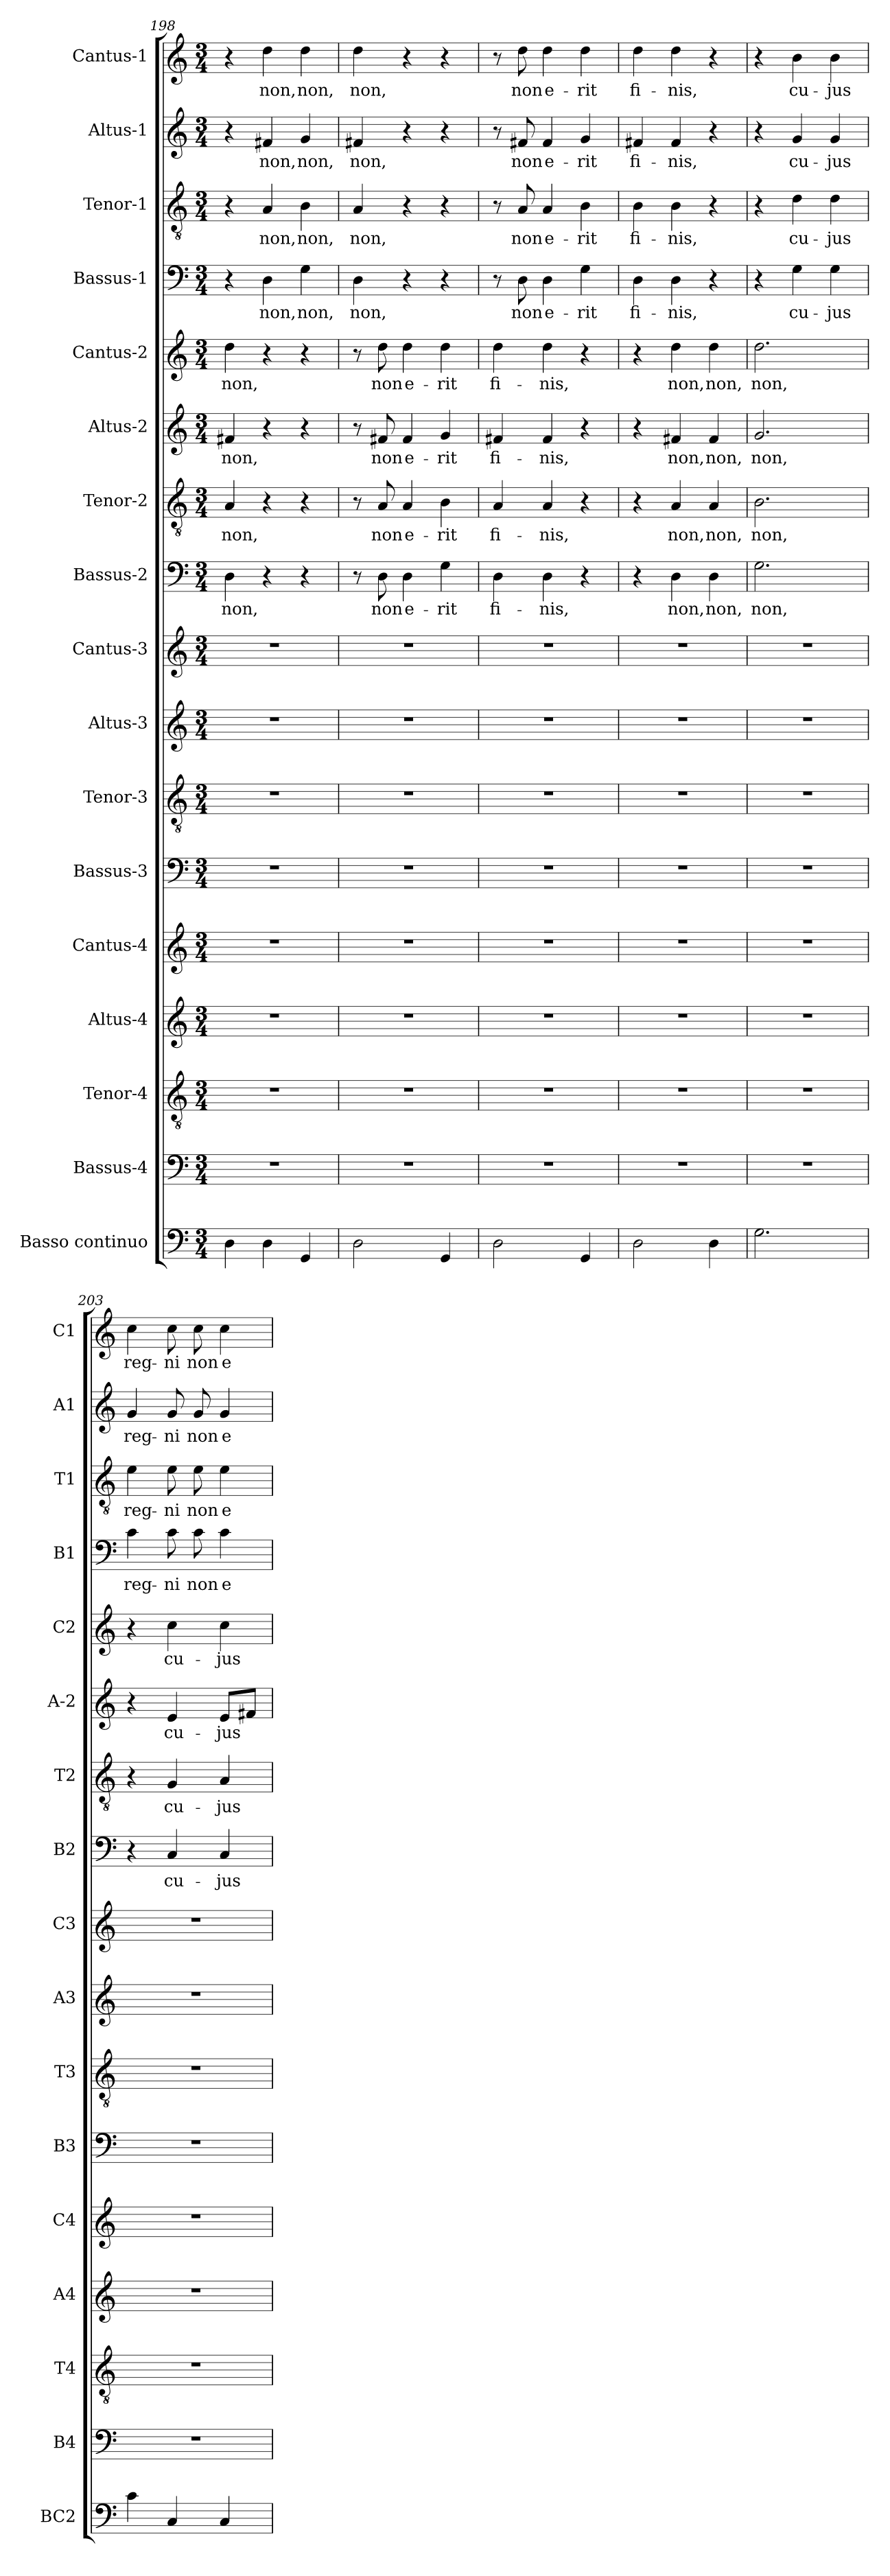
**kern	**kern	**kern	**kern	**kern	**kern	**kern	**kern	**kern	**kern	**text	**kern	**text	**kern	**text	**kern	**text	**kern	**text	**kern	**text	**kern	**text	**kern	**text
*part17	*part16	*part15	*part14	*part13	*part12	*part11	*part10	*part9	*part8	*part8	*part7	*part7	*part6	*part6	*part5	*part5	*part4	*part4	*part3	*part3	*part2	*part2	*part1	*part1
*staff17	*staff16	*staff15	*staff14	*staff13	*staff12	*staff11	*staff10	*staff9	*staff8	*staff8	*staff7	*staff7	*staff6	*staff6	*staff5	*staff5	*staff4	*staff4	*staff3	*staff3	*staff2	*staff2	*staff1	*staff1
*I"Basso continuo	*I"Bassus-4	*I"Tenor-4	*I"Altus-4	*I"Cantus-4	*I"Bassus-3	*I"Tenor-3	*I"Altus-3	*I"Cantus-3	*I"Bassus-2	*	*I"Tenor-2	*	*I"Altus-2	*	*I"Cantus-2	*	*I"Bassus-1	*	*I"Tenor-1	*	*I"Altus-1	*	*I"Cantus-1	*
*I'BC2	*I'B4	*I'T4	*I'A4	*I'C4	*I'B3	*I'T3	*I'A3	*I'C3	*I'B2	*	*I'T2	*	*I'A-2	*	*I'C2	*	*I'B1	*	*I'T1	*	*I'A1	*	*I'C1	*
*clefF4	*clefF4	*clefGv2	*clefG2	*clefG2	*clefF4	*clefGv2	*clefG2	*clefG2	*clefF4	*	*clefGv2	*	*clefG2	*	*clefG2	*	*clefF4	*	*clefGv2	*	*clefG2	*	*clefG2	*
*k[]	*k[]	*k[]	*k[]	*k[]	*k[]	*k[]	*k[]	*k[]	*k[]	*	*k[]	*	*k[]	*	*k[]	*	*k[]	*	*k[]	*	*k[]	*	*k[]	*
*C:	*C:	*C:	*C:	*C:	*C:	*C:	*C:	*C:	*C:	*	*C:	*	*C:	*	*C:	*	*C:	*	*C:	*	*C:	*	*C:	*
*M3/4	*M3/4	*M3/4	*M3/4	*M3/4	*M3/4	*M3/4	*M3/4	*M3/4	*M3/4	*	*M3/4	*	*M3/4	*	*M3/4	*	*M3/4	*	*M3/4	*	*M3/4	*	*M3/4	*
=198	=198	=198	=198	=198	=198	=198	=198	=198	=198	=198	=198	=198	=198	=198	=198	=198	=198	=198	=198	=198	=198	=198	=198	=198
!	!	!	!	!	!	!	!	!	!	!LO:LY:b	!	!LO:LY:b	!	!LO:LY:b	!	!LO:LY:b	!	!	!	!	!	!	!	!
4D\	2.r	2.r	2.r	2.r	2.r	2.r	2.r	2.r	4D\	non,	4A/	non,	4f#X/	non,	4dd\	non,	4r	.	4r	.	4r	.	4r	.
!	!	!	!	!	!	!	!	!	!	!	!	!	!	!	!	!	!	!LO:LY:b	!	!LO:LY:b	!	!LO:LY:b	!	!LO:LY:b
4D\	.	.	.	.	.	.	.	.	4r	.	4r	.	4r	.	4r	.	4D\	non,	4A/	non,	4f#X/	non,	4dd\	non,
!	!	!	!	!	!	!	!	!	!	!	!	!	!	!	!	!	!	!LO:LY:b	!	!LO:LY:b	!	!LO:LY:b	!	!LO:LY:b
4GG/	.	.	.	.	.	.	.	.	4r	.	4r	.	4r	.	4r	.	4G\	non,	4B\	non,	4g/	non,	4dd\	non,
=199	=199	=199	=199	=199	=199	=199	=199	=199	=199	=199	=199	=199	=199	=199	=199	=199	=199	=199	=199	=199	=199	=199	=199	=199
!	!	!	!	!	!	!	!	!	!	!	!	!	!	!	!	!	!	!LO:LY:b	!	!LO:LY:b	!	!LO:LY:b	!	!LO:LY:b
2D\	2.r	2.r	2.r	2.r	2.r	2.r	2.r	2.r	8r	.	8r	.	8r	.	8r	.	4D\	non,	4A/	non,	4f#X/	non,	4dd\	non,
!	!	!	!	!	!	!	!	!	!	!LO:LY:b	!	!LO:LY:b	!	!LO:LY:b	!	!LO:LY:b	!	!	!	!	!	!	!	!
.	.	.	.	.	.	.	.	.	8D\	non	8A/	non	8f#X/	non	8dd\	non	.	.	.	.	.	.	.	.
!	!	!	!	!	!	!	!	!	!	!LO:LY:b	!	!LO:LY:b	!	!LO:LY:b	!	!LO:LY:b	!	!	!	!	!	!	!	!
.	.	.	.	.	.	.	.	.	4D\	e-	4A/	e-	4f#/	e-	4dd\	e-	4r	.	4r	.	4r	.	4r	.
!	!	!	!	!	!	!	!	!	!	!LO:LY:b	!	!LO:LY:b	!	!LO:LY:b	!	!LO:LY:b	!	!	!	!	!	!	!	!
4GG/	.	.	.	.	.	.	.	.	4G\	-rit	4B\	-rit	4g/	-rit	4dd\	-rit	4r	.	4r	.	4r	.	4r	.
=200	=200	=200	=200	=200	=200	=200	=200	=200	=200	=200	=200	=200	=200	=200	=200	=200	=200	=200	=200	=200	=200	=200	=200	=200
!	!	!	!	!	!	!	!	!	!	!LO:LY:b	!	!LO:LY:b	!	!LO:LY:b	!	!LO:LY:b	!	!	!	!	!	!	!	!
2D\	2.r	2.r	2.r	2.r	2.r	2.r	2.r	2.r	4D\	fi-	4A/	fi-	4f#X/	fi-	4dd\	fi-	8r	.	8r	.	8r	.	8r	.
!	!	!	!	!	!	!	!	!	!	!	!	!	!	!	!	!	!	!LO:LY:b	!	!LO:LY:b	!	!LO:LY:b	!	!LO:LY:b
.	.	.	.	.	.	.	.	.	.	.	.	.	.	.	.	.	8D\	non	8A/	non	8f#X/	non	8dd\	non
!	!	!	!	!	!	!	!	!	!	!LO:LY:b	!	!LO:LY:b	!	!LO:LY:b	!	!LO:LY:b	!	!LO:LY:b	!	!LO:LY:b	!	!LO:LY:b	!	!LO:LY:b
.	.	.	.	.	.	.	.	.	4D\	-nis,	4A/	-nis,	4f#/	-nis,	4dd\	-nis,	4D\	e-	4A/	e-	4f#/	e-	4dd\	e-
!	!	!	!	!	!	!	!	!	!	!	!	!	!	!	!	!	!	!LO:LY:b	!	!LO:LY:b	!	!LO:LY:b	!	!LO:LY:b
4GG/	.	.	.	.	.	.	.	.	4r	.	4r	.	4r	.	4r	.	4G\	-rit	4B\	-rit	4g/	-rit	4dd\	-rit
=201	=201	=201	=201	=201	=201	=201	=201	=201	=201	=201	=201	=201	=201	=201	=201	=201	=201	=201	=201	=201	=201	=201	=201	=201
!	!	!	!	!	!	!	!	!	!	!	!	!	!	!	!	!	!	!LO:LY:b	!	!LO:LY:b	!	!LO:LY:b	!	!LO:LY:b
2D\	2.r	2.r	2.r	2.r	2.r	2.r	2.r	2.r	4r	.	4r	.	4r	.	4r	.	4D\	fi-	4B\	fi-	4f#X/	fi-	4dd\	fi-
!	!	!	!	!	!	!	!	!	!	!LO:LY:b	!	!LO:LY:b	!	!LO:LY:b	!	!LO:LY:b	!	!LO:LY:b	!	!LO:LY:b	!	!LO:LY:b	!	!LO:LY:b
.	.	.	.	.	.	.	.	.	4D\	non,	4A/	non,	4f#X/	non,	4dd\	non,	4D\	-nis,	4B\	-nis,	4f#/	-nis,	4dd\	-nis,
!	!	!	!	!	!	!	!	!	!	!LO:LY:b	!	!LO:LY:b	!	!LO:LY:b	!	!LO:LY:b	!	!	!	!	!	!	!	!
4D\	.	.	.	.	.	.	.	.	4D\	non,	4A/	non,	4f#/	non,	4dd\	non,	4r	.	4r	.	4r	.	4r	.
=202	=202	=202	=202	=202	=202	=202	=202	=202	=202	=202	=202	=202	=202	=202	=202	=202	=202	=202	=202	=202	=202	=202	=202	=202
!	!	!	!	!	!	!	!	!	!	!LO:LY:b	!	!LO:LY:b	!	!LO:LY:b	!	!LO:LY:b	!	!	!	!	!	!	!	!
2.G\	2.r	2.r	2.r	2.r	2.r	2.r	2.r	2.r	2.G\	non,	2.B\	non,	2.g/	non,	2.dd\	non,	4r	.	4r	.	4r	.	4r	.
!	!	!	!	!	!	!	!	!	!	!	!	!	!	!	!	!	!	!LO:LY:b	!	!LO:LY:b	!	!LO:LY:b	!	!LO:LY:b
.	.	.	.	.	.	.	.	.	.	.	.	.	.	.	.	.	4G\	cu-	4d\	cu-	4g/	cu-	4b\	cu-
!	!	!	!	!	!	!	!	!	!	!	!	!	!	!	!	!	!	!LO:LY:b	!	!LO:LY:b	!	!LO:LY:b	!	!LO:LY:b
.	.	.	.	.	.	.	.	.	.	.	.	.	.	.	.	.	4G\	-jus	4d\	-jus	4g/	-jus	4b\	-jus
!!LO:LB:g=z
=203	=203	=203	=203	=203	=203	=203	=203	=203	=203	=203	=203	=203	=203	=203	=203	=203	=203	=203	=203	=203	=203	=203	=203	=203
!	!	!	!	!	!	!	!	!	!	!	!	!	!	!	!	!	!	!LO:LY:b	!	!LO:LY:b	!	!LO:LY:b	!	!LO:LY:b
4c\	2.r	2.r	2.r	2.r	2.r	2.r	2.r	2.r	4r	.	4r	.	4r	.	4r	.	4c\	reg-	4e\	reg-	4g/	reg-	4cc\	reg-
!	!	!	!	!	!	!	!	!	!	!LO:LY:b	!	!LO:LY:b	!	!LO:LY:b	!	!LO:LY:b	!	!LO:LY:b	!	!LO:LY:b	!	!LO:LY:b	!	!LO:LY:b
4C/	.	.	.	.	.	.	.	.	4C/	cu-	4G/	cu-	4e/	cu-	4cc\	cu-	8c\	-ni	8e\	-ni	8g/	-ni	8cc\	-ni
!	!	!	!	!	!	!	!	!	!	!	!	!	!	!	!	!	!	!LO:LY:b	!	!LO:LY:b	!	!LO:LY:b	!	!LO:LY:b
.	.	.	.	.	.	.	.	.	.	.	.	.	.	.	.	.	8c\	non	8e\	non	8g/	non	8cc\	non
!	!	!	!	!	!	!	!	!	!	!LO:LY:b	!	!LO:LY:b	!	!LO:LY:b	!	!LO:LY:b	!	!LO:LY:b	!	!LO:LY:b	!	!LO:LY:b	!	!LO:LY:b
4C/	.	.	.	.	.	.	.	.	4C/	-jus	4A/	-jus	8e/L	-jus	4cc\	-jus	4c\	e-	4e\	e-	4g/	e-	4cc\	e-
.	.	.	.	.	.	.	.	.	.	.	.	.	8f#X/J	.	.	.	.	.	.	.	.	.	.	.
=	=	=	=	=	=	=	=	=	=	=	=	=	=	=	=	=	=	=	=	=	=	=	=	=
*-	*-	*-	*-	*-	*-	*-	*-	*-	*-	*-	*-	*-	*-	*-	*-	*-	*-	*-	*-	*-	*-	*-	*-	*-
